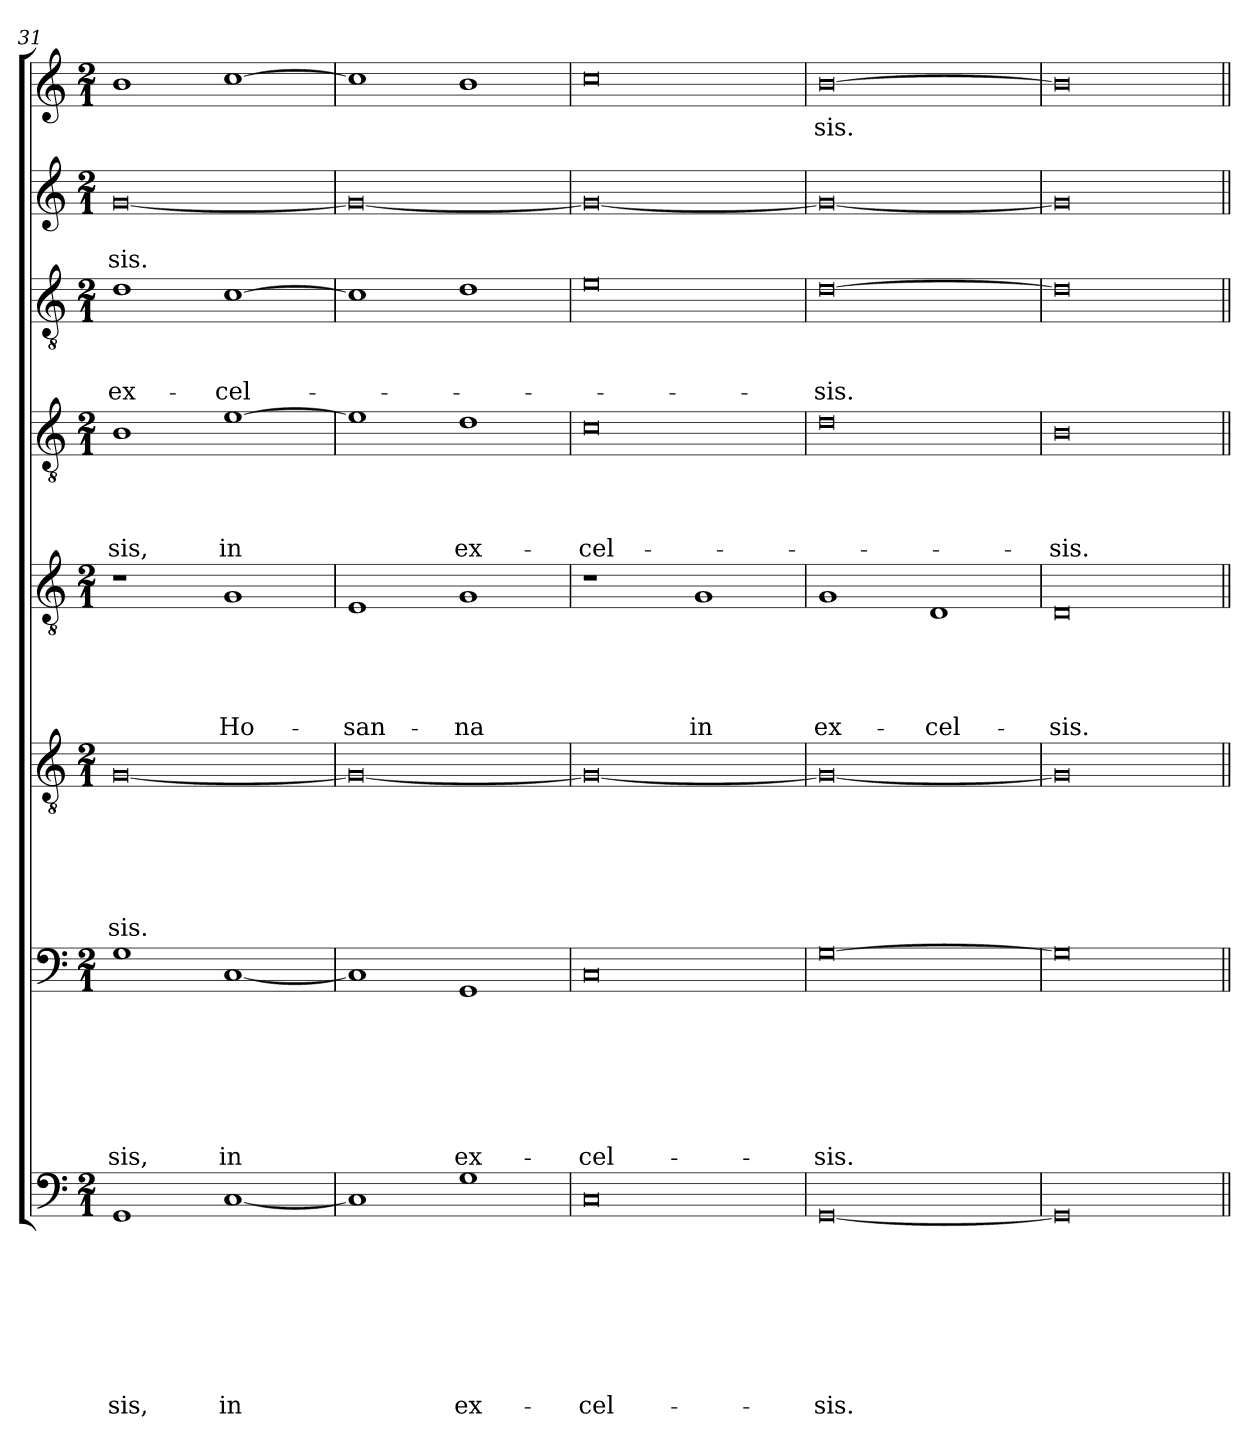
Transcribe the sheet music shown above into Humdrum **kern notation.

**kern	**text	**text	**text	**text	**text	**text	**text	**text	**kern	**text	**text	**text	**text	**text	**text	**text	**kern	**text	**text	**text	**text	**text	**text	**kern	**text	**text	**text	**text	**text	**kern	**text	**text	**text	**text	**kern	**text	**text	**text	**kern	**text	**text	**kern	**text
*part8	*part8	*part8	*part8	*part8	*part8	*part8	*part8	*part8	*part7	*part7	*part7	*part7	*part7	*part7	*part7	*part7	*part6	*part6	*part6	*part6	*part6	*part6	*part6	*part5	*part5	*part5	*part5	*part5	*part5	*part4	*part4	*part4	*part4	*part4	*part3	*part3	*part3	*part3	*part2	*part2	*part2	*part1	*part1
*staff8	*staff8	*staff8	*staff8	*staff8	*staff8	*staff8	*staff8	*staff8	*staff7	*staff7	*staff7	*staff7	*staff7	*staff7	*staff7	*staff7	*staff6	*staff6	*staff6	*staff6	*staff6	*staff6	*staff6	*staff5	*staff5	*staff5	*staff5	*staff5	*staff5	*staff4	*staff4	*staff4	*staff4	*staff4	*staff3	*staff3	*staff3	*staff3	*staff2	*staff2	*staff2	*staff1	*staff1
*clefF4	*	*	*	*	*	*	*	*	*clefF4	*	*	*	*	*	*	*	*clefGv2	*	*	*	*	*	*	*clefGv2	*	*	*	*	*	*clefGv2	*	*	*	*	*clefGv2	*	*	*	*clefG2	*	*	*clefG2	*
*k[]	*	*	*	*	*	*	*	*	*k[]	*	*	*	*	*	*	*	*k[]	*	*	*	*	*	*	*k[]	*	*	*	*	*	*k[]	*	*	*	*	*k[]	*	*	*	*k[]	*	*	*k[]	*
*C:	*	*	*	*	*	*	*	*	*C:	*	*	*	*	*	*	*	*C:	*	*	*	*	*	*	*C:	*	*	*	*	*	*C:	*	*	*	*	*C:	*	*	*	*C:	*	*	*C:	*
*M2/1	*	*	*	*	*	*	*	*	*M2/1	*	*	*	*	*	*	*	*M2/1	*	*	*	*	*	*	*M2/1	*	*	*	*	*	*M2/1	*	*	*	*	*M2/1	*	*	*	*M2/1	*	*	*M2/1	*
=31	=31	=31	=31	=31	=31	=31	=31	=31	=31	=31	=31	=31	=31	=31	=31	=31	=31	=31	=31	=31	=31	=31	=31	=31	=31	=31	=31	=31	=31	=31	=31	=31	=31	=31	=31	=31	=31	=31	=31	=31	=31	=31	=31
!	!	!	!	!	!	!	!	!LO:LY:b	!	!	!	!	!	!	!	!LO:LY:b	!	!	!	!	!	!	!LO:LY:b	!	!	!	!	!	!	!	!	!	!	!LO:LY:b	!	!	!	!LO:LY:b	!	!	!LO:LY:b	!	!
1GG	.	.	.	.	.	.	.	-sis,	1G	.	.	.	.	.	.	-sis,	[0G	.	.	.	.	.	-sis.	1r	.	.	.	.	.	1B	.	.	.	-sis,	1d	.	.	ex-	[0g	.	-sis.	1b	.
!	!	!	!	!	!	!	!	!LO:LY:b	!	!	!	!	!	!	!	!LO:LY:b	!	!	!	!	!	!	!	!	!	!	!	!	!LO:LY:b	!	!	!	!	!LO:LY:b	!	!	!	!LO:LY:b	!	!	!	!	!
[1C	.	.	.	.	.	.	.	in	[1C	.	.	.	.	.	.	in	.	.	.	.	.	.	.	1G	.	.	.	.	Ho-	[1e	.	.	.	in	[1c	.	.	-cel-	.	.	.	[1cc	.
=32	=32	=32	=32	=32	=32	=32	=32	=32	=32	=32	=32	=32	=32	=32	=32	=32	=32	=32	=32	=32	=32	=32	=32	=32	=32	=32	=32	=32	=32	=32	=32	=32	=32	=32	=32	=32	=32	=32	=32	=32	=32	=32	=32
!	!	!	!	!	!	!	!	!	!	!	!	!	!	!	!	!	!	!	!	!	!	!	!	!	!	!	!	!	!LO:LY:b	!	!	!	!	!	!	!	!	!	!	!	!	!	!
1C]	.	.	.	.	.	.	.	.	1C]	.	.	.	.	.	.	.	0G_	.	.	.	.	.	.	1E	.	.	.	.	-san-	1e]	.	.	.	.	1c]	.	.	.	0g_	.	.	1cc]	.
!	!	!	!	!	!	!	!	!LO:LY:b	!	!	!	!	!	!	!	!LO:LY:b	!	!	!	!	!	!	!	!	!	!	!	!	!LO:LY:b	!	!	!	!	!LO:LY:b	!	!	!	!	!	!	!	!	!
1G	.	.	.	.	.	.	.	ex-	1GG	.	.	.	.	.	.	ex-	.	.	.	.	.	.	.	1G	.	.	.	.	-na	1d	.	.	.	ex-	1d	.	.	.	.	.	.	1b	.
=33	=33	=33	=33	=33	=33	=33	=33	=33	=33	=33	=33	=33	=33	=33	=33	=33	=33	=33	=33	=33	=33	=33	=33	=33	=33	=33	=33	=33	=33	=33	=33	=33	=33	=33	=33	=33	=33	=33	=33	=33	=33	=33	=33
!	!	!	!	!	!	!	!	!LO:LY:b	!	!	!	!	!	!	!	!LO:LY:b	!	!	!	!	!	!	!	!	!	!	!	!	!	!	!	!	!	!LO:LY:b	!	!	!	!	!	!	!	!	!
0C	.	.	.	.	.	.	.	-cel-	0C	.	.	.	.	.	.	-cel-	0G_	.	.	.	.	.	.	1r	.	.	.	.	.	0c	.	.	.	-cel-	0e	.	.	.	0g_	.	.	0cc	.
!	!	!	!	!	!	!	!	!	!	!	!	!	!	!	!	!	!	!	!	!	!	!	!	!	!	!	!	!	!LO:LY:b	!	!	!	!	!	!	!	!	!	!	!	!	!	!
.	.	.	.	.	.	.	.	.	.	.	.	.	.	.	.	.	.	.	.	.	.	.	.	1G	.	.	.	.	in	.	.	.	.	.	.	.	.	.	.	.	.	.	.
=34	=34	=34	=34	=34	=34	=34	=34	=34	=34	=34	=34	=34	=34	=34	=34	=34	=34	=34	=34	=34	=34	=34	=34	=34	=34	=34	=34	=34	=34	=34	=34	=34	=34	=34	=34	=34	=34	=34	=34	=34	=34	=34	=34
!	!	!	!	!	!	!	!	!LO:LY:b	!	!	!	!	!	!	!	!LO:LY:b	!	!	!	!	!	!	!	!	!	!	!	!	!LO:LY:b	!	!	!	!	!	!	!	!	!LO:LY:b	!	!	!	!	!LO:LY:b
[0GG	.	.	.	.	.	.	.	-sis.	[0G	.	.	.	.	.	.	-sis.	0G_	.	.	.	.	.	.	1G	.	.	.	.	ex-	0d	.	.	.	.	[0d	.	.	-sis.	0g_	.	.	[0b	-sis.
!	!	!	!	!	!	!	!	!	!	!	!	!	!	!	!	!	!	!	!	!	!	!	!	!	!	!	!	!	!LO:LY:b	!	!	!	!	!	!	!	!	!	!	!	!	!	!
.	.	.	.	.	.	.	.	.	.	.	.	.	.	.	.	.	.	.	.	.	.	.	.	1D	.	.	.	.	-cel-	.	.	.	.	.	.	.	.	.	.	.	.	.	.
=35	=35	=35	=35	=35	=35	=35	=35	=35	=35	=35	=35	=35	=35	=35	=35	=35	=35	=35	=35	=35	=35	=35	=35	=35	=35	=35	=35	=35	=35	=35	=35	=35	=35	=35	=35	=35	=35	=35	=35	=35	=35	=35	=35
!	!	!	!	!	!	!	!	!	!	!	!	!	!	!	!	!	!	!	!	!	!	!	!	!	!	!	!	!	!LO:LY:b	!	!	!	!	!LO:LY:b	!	!	!	!	!	!	!	!	!
0GG]	.	.	.	.	.	.	.	.	0G]	.	.	.	.	.	.	.	0G]	.	.	.	.	.	.	0D	.	.	.	.	-sis.	0B	.	.	.	-sis.	0d]	.	.	.	0g]	.	.	0b]	.
=||	=||	=||	=||	=||	=||	=||	=||	=||	=||	=||	=||	=||	=||	=||	=||	=||	=||	=||	=||	=||	=||	=||	=||	=||	=||	=||	=||	=||	=||	=||	=||	=||	=||	=||	=||	=||	=||	=||	=||	=||	=||	=||	=||
*-	*-	*-	*-	*-	*-	*-	*-	*-	*-	*-	*-	*-	*-	*-	*-	*-	*-	*-	*-	*-	*-	*-	*-	*-	*-	*-	*-	*-	*-	*-	*-	*-	*-	*-	*-	*-	*-	*-	*-	*-	*-	*-	*-
